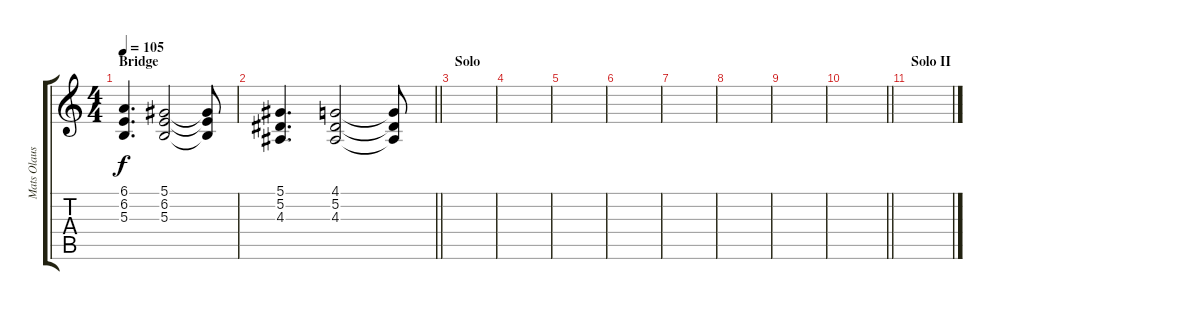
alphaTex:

\track ("Mats Olausson" "Mats Olaus") {instrument vibraphone}
\staff {score tabs}
\tuning (Eb4 Bb3 Gb3 Db3 Ab2 Eb2) {hide}
\ts (4 4)
\section ("" "Bridge")
\tempo 105
\clef g2
\ks c
(6.1 6.2 5.3).4{d dy f} (5.1 6.2 5.3).2 (5.1{t} 6.2{t} 5.3{t}).8 |
\barLineRight lightlight
(5.1 5.2 4.3).4{d} (4.1 5.2 4.3).2 (4.1{t} 5.2{t} 4.3{t}).8 |
\section ("" "Solo")
|
|
|
|
|
|
|
\barLineRight lightlight
|
\section ("" "Solo II")
